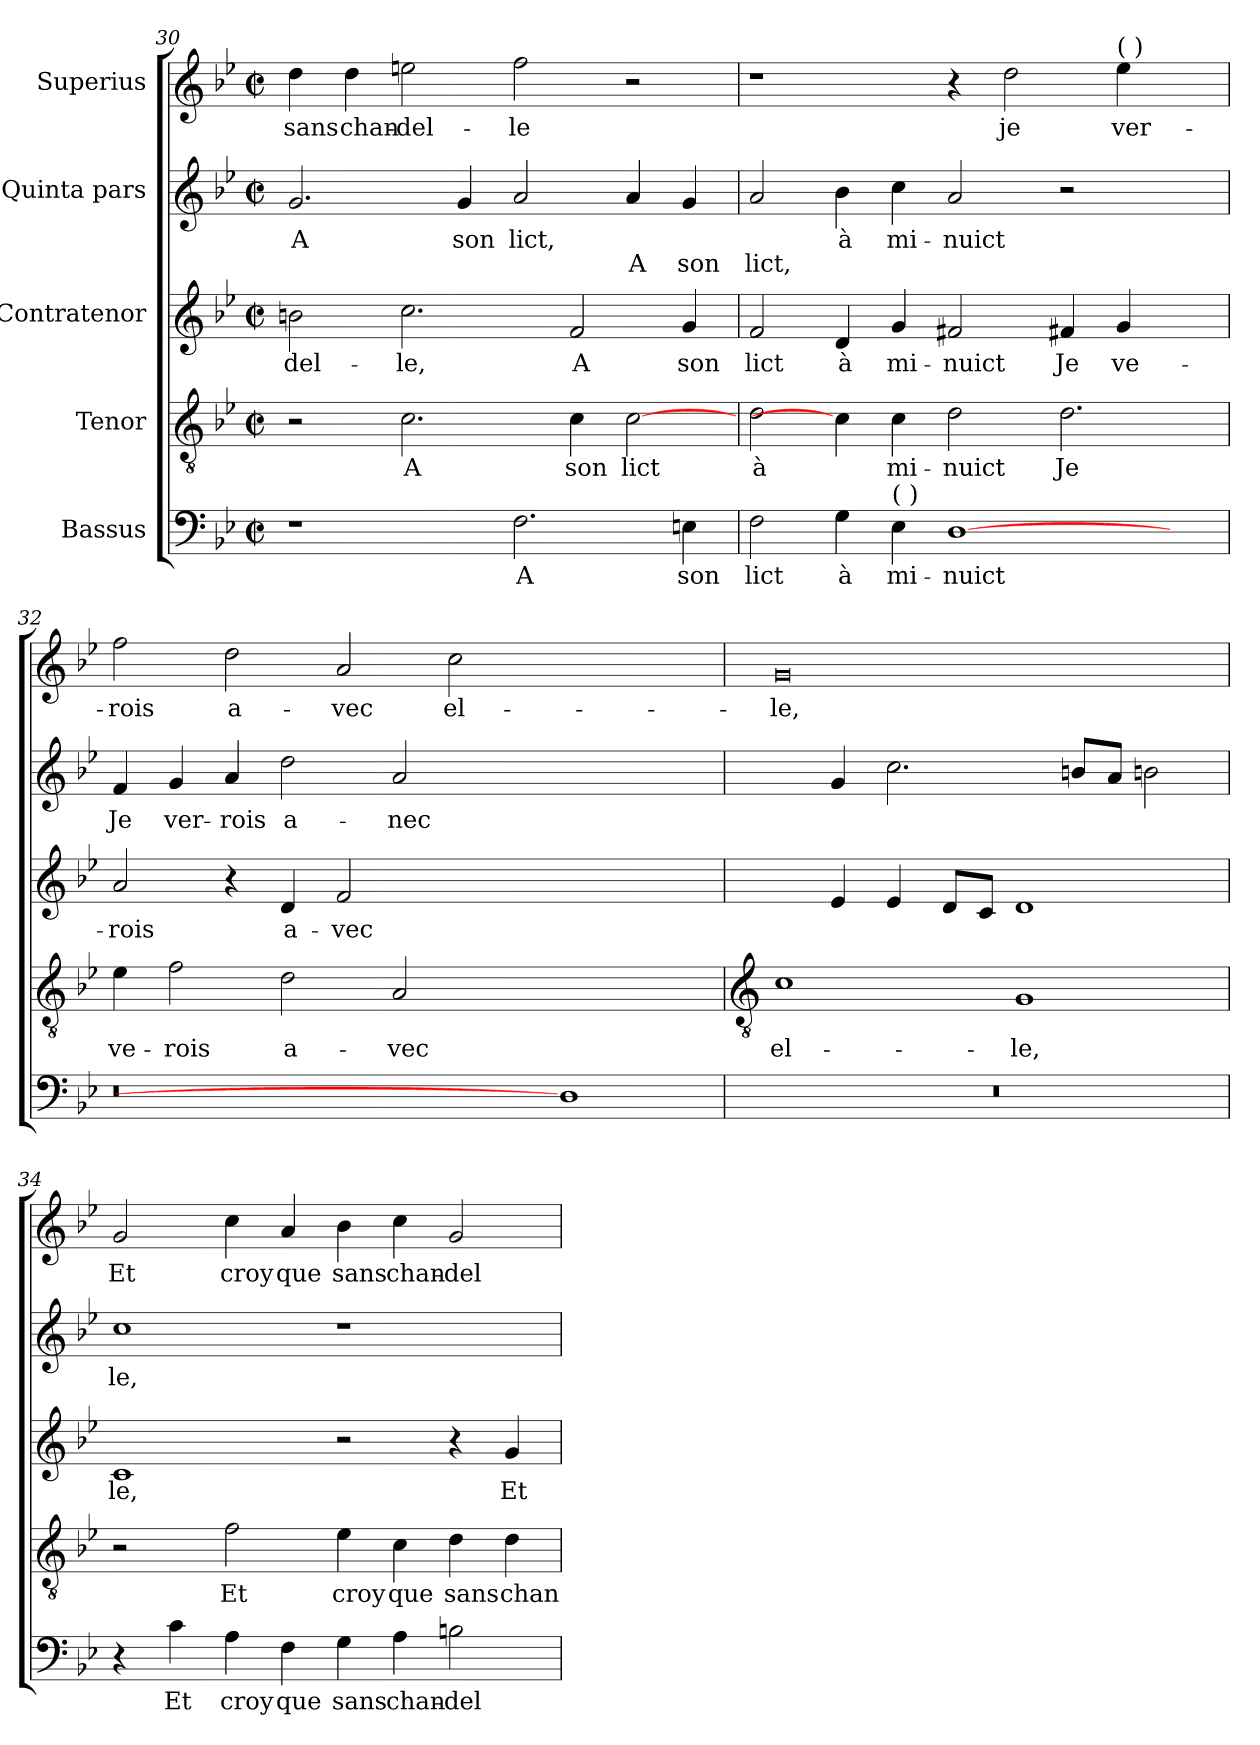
**kern	**text	**kern	**text	**kern	**text	**kern	**text	**text	**kern	**text
*part5	*part5	*part4	*part4	*part3	*part3	*part2	*part2	*part2	*part1	*part1
*staff5	*staff5	*staff4	*staff4	*staff3	*staff3	*staff2	*staff2	*staff2	*staff1	*staff1
*I"Bassus	*	*I"Tenor	*	*I"Contratenor	*	*I"Quinta pars	*	*	*I"Superius	*
*clefF4	*	*clefGv2	*	*clefG2	*	*clefG2	*	*	*clefG2	*
*k[b-e-]	*	*k[b-e-]	*	*k[b-e-]	*	*k[b-e-]	*	*	*k[b-e-]	*
*B-:	*	*B-:	*	*B-:	*	*B-:	*	*	*B-:	*
*M4/2	*	*M4/2	*	*M4/2	*	*M4/2	*	*	*M4/2	*
*met(c|)	*	*met(c|)	*	*met(c|)	*	*met(c|)	*	*	*met(c|)	*
=30	=30	=30	=30	=30	=30	=30	=30	=30	=30	=30
!	!	!	!	!	!LO:LY:b	!	!LO:LY:b	!	!	!LO:LY:b
1r	.	2r	.	2bn	-del-	2.g	A	.	4dd	sans
!	!	!	!	!	!	!	!	!	!	!LO:LY:b
.	.	.	.	.	.	.	.	.	4dd	chan-
!	!	!	!LO:LY:b	!	!LO:LY:b	!	!	!	!	!LO:LY:b
.	.	2.c	A	2.cc	-le,	.	.	.	2een	-del-
!	!	!	!	!	!	!	!LO:LY:b	!	!	!
.	.	.	.	.	.	4g	son	.	.	.
!	!LO:LY:b	!	!	!	!	!	!LO:LY:b	!	!	!LO:LY:b
2.F	A	.	.	.	.	2a	lict,	.	2ff	-le
!	!	!	!LO:LY:b	!	!LO:LY:b	!	!	!	!	!
.	.	4c	son	2f	A	.	.	.	.	.
!	!	!	!LO:LY:b	!	!	!	!	!LO:LY:b	!	!
.	.	[2c	lict	.	.	4a	.	A	2r	.
!	!LO:LY:b	!	!	!	!LO:LY:b	!	!	!LO:LY:b	!	!
4En	son	.	.	4g	son	4g	.	son	.	.
=31	=31	=31	=31	=31	=31	=31	=31	=31	=31	=31
!	!LO:LY:b	!	!LO:LY:b	!	!LO:LY:b	!	!	!LO:LY:b	!	!
2F	lict	2d	à	2f	lict	2a	.	lict,	1r	.
!	!LO:LY:b	!	!	!	!LO:LY:b	!	!LO:LY:b	!	!	!
4G	à	4c]	.	4d	à	4b-	à	.	.	.
!LO:TX:a:t=(  )	!	!	!	!	!	!	!	!	!	!
!	!LO:LY:b	!	!LO:LY:b	!	!LO:LY:b	!	!LO:LY:b	!	!	!
4E-	mi-	4c	mi-	4g	mi-	4cc	mi-	.	.	.
!	!LO:LY:b	!	!LO:LY:b	!	!LO:LY:b	!	!LO:LY:b	!	!	!
[1D	-nuict	2d	-nuict	2f#X	-nuict	2a	-nuict	.	4r	.
!	!	!	!	!	!	!	!	!	!	!LO:LY:b
.	.	.	.	.	.	.	.	.	2dd	je
!	!	!	!LO:LY:b	!	!LO:LY:b	!	!	!	!	!
.	.	2.d	Je	4f#X	Je	2r	.	.	.	.
!	!	!	!	!	!	!	!	!	!LO:TX:a:t=(  )	!
!	!	!	!	!	!LO:LY:b	!	!	!	!	!LO:LY:b
.	.	.	.	4g	ve-	.	.	.	4ee-	ver-
4ryy	.	.	.	4ryy	.	4ryy	.	.	4ryy	.
=32	=32	=32	=32	=32	=32	=32	=32	=32	=32	=32
!	!	!	!LO:LY:b	!	!LO:LY:b	!	!LO:LY:b	!	!	!LO:LY:b
0r	.	4e-	ve-	2a	-rois	4f	Je	.	2ff	-rois
!	!	!	!LO:LY:b	!	!	!	!LO:LY:b	!	!	!
.	.	2f	-rois	.	.	4g	ver-	.	.	.
!	!	!	!	!	!	!	!LO:LY:b	!	!	!LO:LY:b
.	.	.	.	4r	.	4a	-rois	.	2dd	a-
!	!	!	!LO:LY:b	!	!LO:LY:b	!	!LO:LY:b	!	!	!
.	.	2d	a-	4d	a-	2dd	a-	.	.	.
!	!	!	!	!	!LO:LY:b	!	!	!	!	!LO:LY:b
.	.	.	.	2f	-vec	.	.	.	2a	-vec
!	!	!	!LO:LY:b	!	!	!	!LO:LY:b	!	!	!
.	.	2A	-vec	.	.	2a	-nec	.	.	.
!	!	!	!	!	!LO:LY:b	!	!	!	!	!LO:LY:b
.	.	.	.	[2fyy	el-	.	.	.	2cc	el-
!	!	!	!	!	!	!	!LO:LY:b	!	!	!
.	.	1ryy	.	.	.	[4ccyy	el-	.	.	.
1D]	.	.	.	1ryy	.	1ryy	.	.	1ryy	.
.	.	4ryy	.	.	.	.	.	.	.	.
!!LO:LB:g=z
=33	=33	=33	=33	=33	=33	=33	=33	=33	=33	=33
*	*	*clefGv2	*	*	*	*	*	*	*	*
!	!	!	!LO:LY:b	!	!	!	!	!	!	!LO:LY:b
0r	.	1c	el-	4fyy]	.	4ccyy]	.	.	0g	-le,
.	.	.	.	4e-	.	4g	.	.	.	.
.	.	.	.	4e-	.	2.cc	.	.	.	.
.	.	.	.	8dL	.	.	.	.	.	.
.	.	.	.	8cJ	.	.	.	.	.	.
!	!	!	!LO:LY:b	!	!	!	!	!	!	!
.	.	1G	-le,	1d	.	.	.	.	.	.
.	.	.	.	.	.	8bnL	.	.	.	.
.	.	.	.	.	.	8aJ	.	.	.	.
.	.	.	.	.	.	2bn	.	.	.	.
=34	=34	=34	=34	=34	=34	=34	=34	=34	=34	=34
!	!	!	!	!	!LO:LY:b	!	!LO:LY:b	!	!	!LO:LY:b
4r	.	2r	.	1c	-le,	1cc	-le,	.	2g	Et
!	!LO:LY:b	!	!	!	!	!	!	!	!	!
4c	Et	.	.	.	.	.	.	.	.	.
!	!LO:LY:b	!	!LO:LY:b	!	!	!	!	!	!	!LO:LY:b
4A	croy	2f	Et	.	.	.	.	.	4cc	croy
!	!LO:LY:b	!	!	!	!	!	!	!	!	!LO:LY:b
4F	que	.	.	.	.	.	.	.	4a	que
!	!LO:LY:b	!	!LO:LY:b	!	!	!	!	!	!	!LO:LY:b
4G	sans	4e-	croy	2r	.	1r	.	.	4b-	sans
!	!LO:LY:b	!	!LO:LY:b	!	!	!	!	!	!	!LO:LY:b
4A	chan-	4c	que	.	.	.	.	.	4cc	chan-
!	!LO:LY:b	!	!LO:LY:b	!	!	!	!	!	!	!LO:LY:b
2Bn	-del-	4d	sans	4r	.	.	.	.	2g	-del-
!	!	!	!LO:LY:b	!	!LO:LY:b	!	!	!	!	!
.	.	4d	chan-	4g	Et	.	.	.	.	.
=	=	=	=	=	=	=	=	=	=	=
*-	*-	*-	*-	*-	*-	*-	*-	*-	*-	*-
